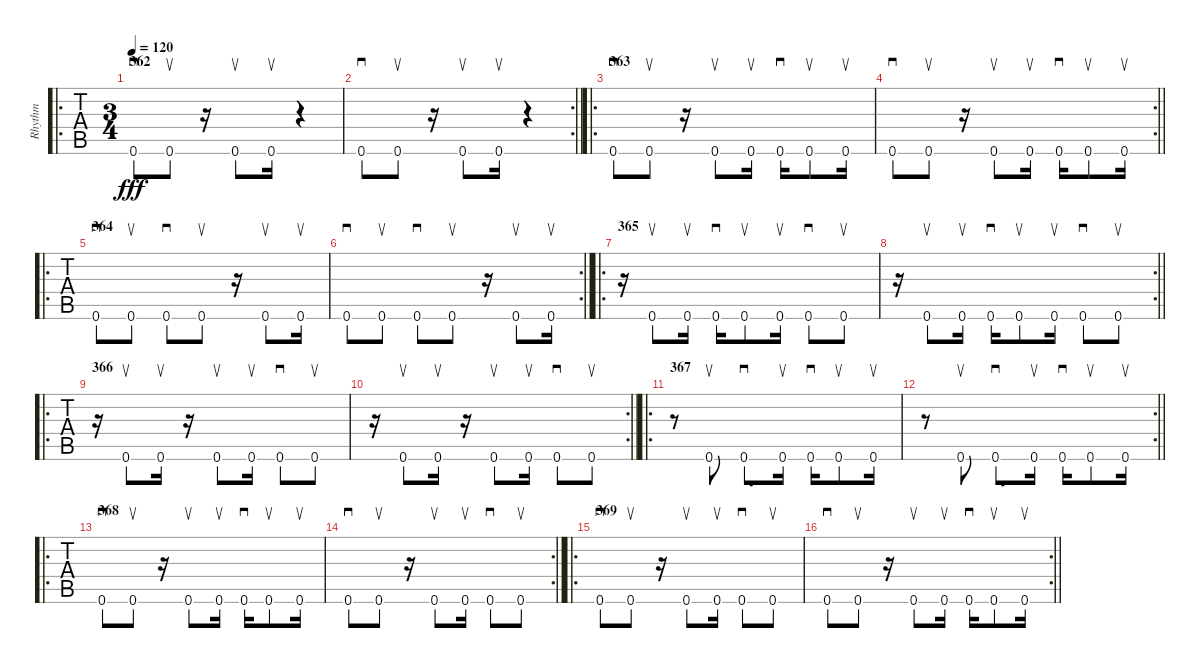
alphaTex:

\track ("Rhythm" "Rhythm") {instrument acousticguitarsteel}
\staff {tabs}
\tuning (E4 B3 G3 D3 A2 E2) {hide}
\ro
\ts (3 4)
\section ("" "362")
\tempo 120
\clef g2
\ks c
0.6.8{sd dy fff instrument acousticguitarsteel} 0.6.8{su} r.16 0.6.8{su} 0.6.16{su} r.4 |
\rc 2
\barLineRight lightlight
0.6.8{sd} 0.6.8{su} r.16 0.6.8{su} 0.6.16{su} r.4 |
\ro
\section ("" "363")
0.6.8{sd} 0.6.8{su} r.16 0.6.8{su} 0.6.16{su} 0.6.16{sd} 0.6.8{su} 0.6.16{su} |
\rc 2
\barLineRight lightlight
0.6.8{sd} 0.6.8{su} r.16 0.6.8{su} 0.6.16{su} 0.6.16{sd} 0.6.8{su} 0.6.16{su} |
\ro
\section ("" "364")
0.6.8{sd} 0.6.8{su} 0.6.8{sd} 0.6.8{su} r.16 0.6.8{su} 0.6.16{su} |
\rc 2
\barLineRight lightlight
0.6.8{sd} 0.6.8{su} 0.6.8{sd} 0.6.8{su} r.16 0.6.8{su} 0.6.16{su} |
\ro
\section ("" "365")
r.16 0.6.8{su} 0.6.16{su} 0.6.16{sd} 0.6.8{su} 0.6.16{su} 0.6.8{sd} 0.6.8{su} |
\rc 2
\barLineRight lightlight
r.16 0.6.8{su} 0.6.16{su} 0.6.16{sd} 0.6.8{su} 0.6.16{su} 0.6.8{sd} 0.6.8{su} |
\ro
\section ("" "366")
r.16 0.6.8{su} 0.6.16{su} r.16 0.6.8{su} 0.6.16{su} 0.6.8{sd} 0.6.8{su} |
\rc 2
\barLineRight lightlight
r.16 0.6.8{su} 0.6.16{su} r.16 0.6.8{su} 0.6.16{su} 0.6.8{sd} 0.6.8{su} |
\ro
\section ("" "367")
r.8 0.6.8{su} 0.6.8{d sd} 0.6.16{su} 0.6.16{sd} 0.6.8{su} 0.6.16{su} |
\rc 2
\barLineRight lightlight
r.8 0.6.8{su} 0.6.8{d sd} 0.6.16{su} 0.6.16{sd} 0.6.8{su} 0.6.16{su} |
\ro
\section ("" "368")
0.6.8{sd} 0.6.8{su} r.16 0.6.8{su} 0.6.16{su} 0.6.16{sd} 0.6.8{su} 0.6.16{su} |
\rc 2
\barLineRight lightlight
0.6.8{sd} 0.6.8{su} r.16 0.6.8{su} 0.6.16{su} 0.6.8{sd} 0.6.8{su} |
\ro
\section ("" "369")
0.6.8{sd} 0.6.8{su} r.16 0.6.8{su} 0.6.16{su} 0.6.8{sd} 0.6.8{su} |
\rc 2
\barLineRight lightlight
0.6.8{sd} 0.6.8{su} r.16 0.6.8{su} 0.6.16{su} 0.6.16{sd} 0.6.8{su} 0.6.16{su}
